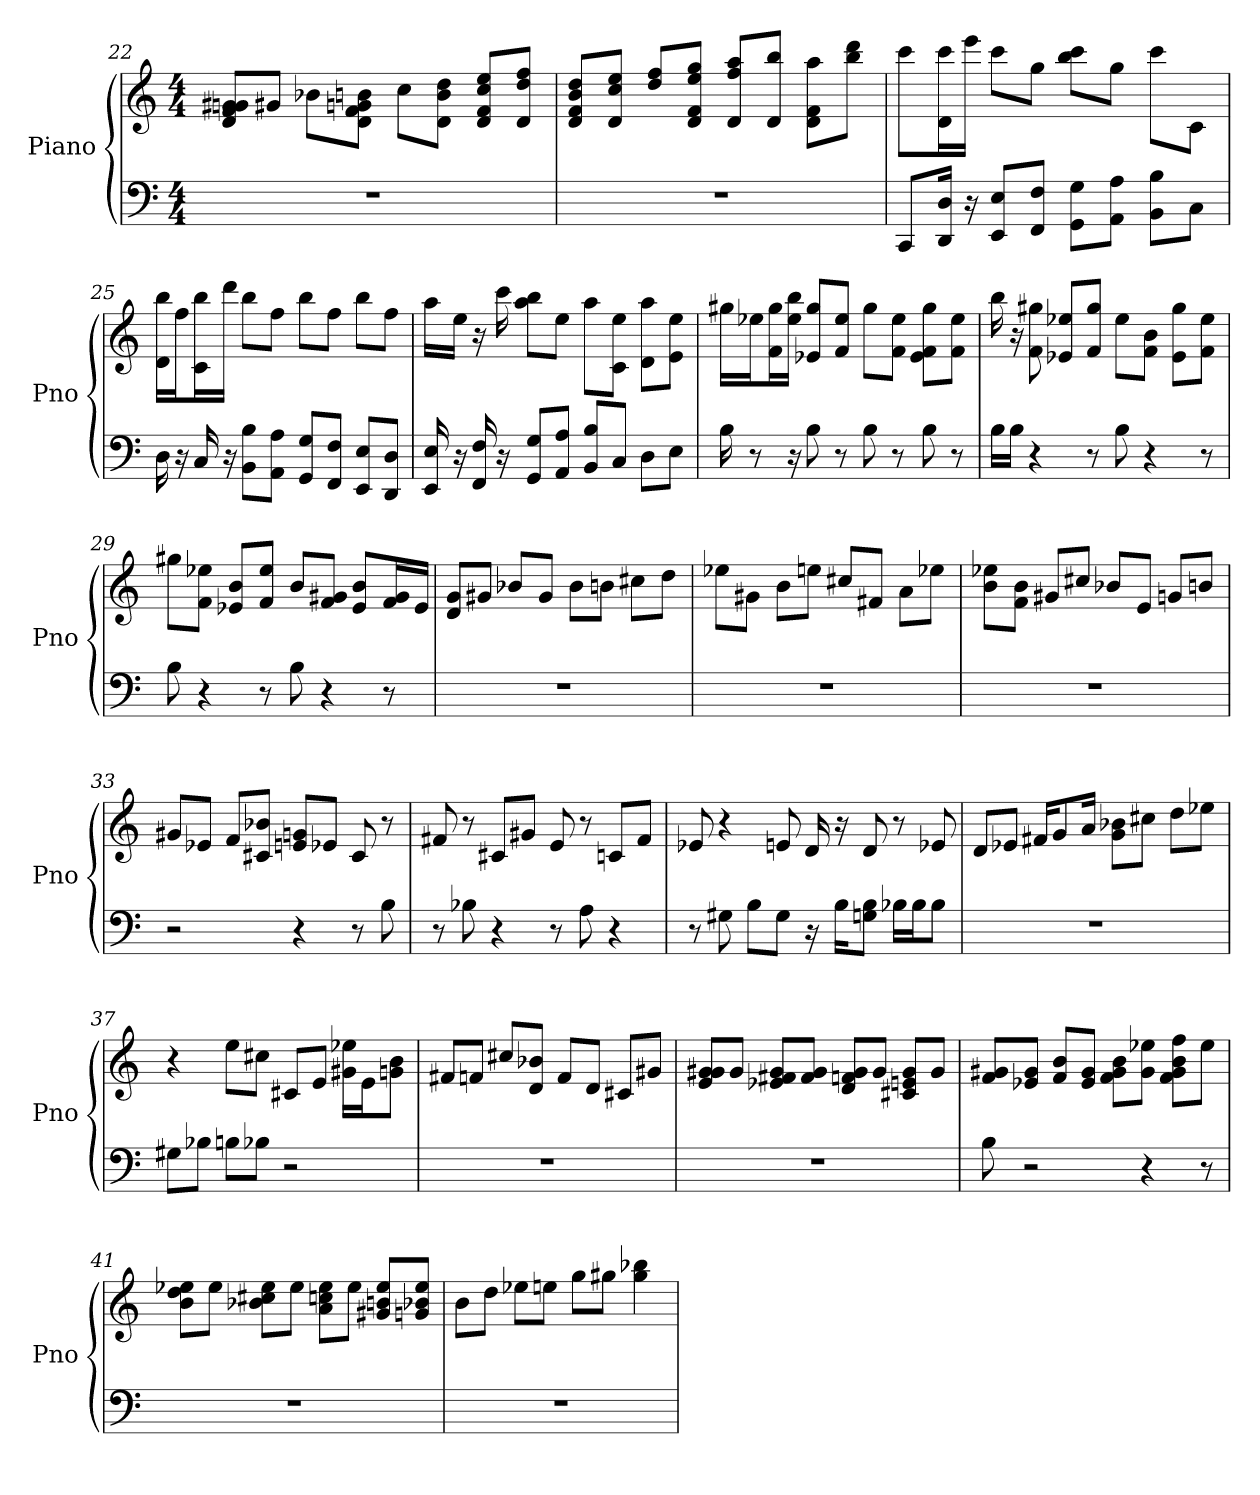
**kern	**kern
*part1	*part1
*staff2	*staff1
*I"Piano	*
*I'Pno	*
*clefF4	*clefG2
*k[]	*k[]
*C:	*C:
*M4/4	*M4/4
=22	=22
1r	8d/ 8f/ 8g#/ 8g/L
.	8g#/J
.	8b-\L
.	8d\ 8g\ 8f\ 8b\J
.	8cc\L
.	8d\ 8dd\ 8b\J
.	8f/ 8ee/ 8cc/ 8d/L
.	8d/ 8ff/ 8dd/J
=23	=23
1r	8f/ 8d/ 8dd/ 8b/L
.	8d/ 8ee/ 8cc/J
.	8dd/ 8ff/L
.	8ee/ 8d/ 8gg/ 8f/J
.	8d/ 8aa/ 8ff/L
.	8bb/ 8d/J
.	8d\ 8f\ 8aa\L
.	8bb\ 8ddd\J
=24	=24
8CC/L	8ccc\L
16D/ 16DD/Jk	16ccc\ 16d\L
16r	16eee\JJ
8EE/ 8E/L	8ccc\L
8F/ 8FF/J	8gg\J
8GG\ 8G\L	8ccc\ 8bb\L
8AA\ 8A\J	8gg\J
8B\ 8BB\L	8ccc\L
8C\J	8c\J
=25	=25
16D	16d\ 16bb\LL
16r	16ff\J
16C	16c\ 16bb\L
16r	16ddd\JJ
8B\ 8BB\L	8bb\L
8AA\ 8A\J	8ff\J
8GG/ 8G/L	8bb\L
8FF/ 8F/J	8ff\J
8E/ 8EE/L	8bb\L
8D/ 8DD/J	8ff\J
=26	=26
16E 16EE	16aa\LL
16r	16ee\JJ
16FF 16F	16r
16r	16ccc
8GG/ 8G/L	8bb\ 8aa\L
8A/ 8AA/J	8ee\J
8BB/ 8B/L	8aa\L
8C/J	8ee\ 8c\J
8D\L	8aa\ 8d\L
8E\J	8e\ 8ee\J
=27	=27
16B	16gg#\LL
8r	16ee-\J
.	16f\ 16gg#\L
16r	16ee-\ 16bb\JJ
8B	8e-/ 8gg#/L
8r	8f/ 8ee-/J
8B	8gg#\L
8r	8f\ 8ee-\J
8B	8f\ 8e-\ 8gg#\L
8r	8f\ 8ee-\J
=28	=28
16B\LL	16bb
16B\JJ	16r
4r	8gg# 8f
.	8e-/ 8ee-/L
8r	8gg#/ 8f/J
8B	8ee-\L
4r	8b\ 8f\J
.	8gg#\ 8e-\L
8r	8f\ 8ee-\J
=29	=29
8B	8gg#\L
4r	8ee-\ 8f\J
.	8e-/ 8b/L
8r	8ee-/ 8f/J
8B	8b/L
4r	8f/ 8g#/J
.	8b/ 8e-/L
8r	16f/ 16g#/L
.	16e-/JJ
=30	=30
1r	8g/ 8d/L
.	8g#/J
.	8b-/L
.	8g#/J
.	8b-\L
.	8b\J
.	8cc#\L
.	8dd\J
=31	=31
1r	8ee-\L
.	8g#\J
.	8b\L
.	8ee\J
.	8cc#/L
.	8f#/J
.	8a\L
.	8ee-\J
=32	=32
1r	8ee-\ 8b\L
.	8b\ 8f\J
.	8g#/L
.	8cc#/J
.	8b-/L
.	8e/J
.	8g/L
.	8b/J
=33	=33
2r	8g#/L
.	8e-/J
.	8f/L
.	8b-/ 8c#/J
4r	8g/ 8e/L
.	8e-/J
8r	8c#
8B	8r
=34	=34
8r	8f#
8B-	8r
4r	8c#/L
.	8g#/J
8r	8e
8A	8r
4r	8c/L
.	8f#/J
=35	=35
8r	8e-
8G#	4r
8B\L	.
8G#\J	8e
16r	16d
16B\KL	16r
8G\ 8B\J	8d
16B-\LL	8r
16B-\J	.
8B-\J	8e-
=36	=36
1r	8d/L
.	8e-/J
.	16f#/KL
.	8g/
.	16a/Jk
.	8b-\ 8g\L
.	8cc#\J
.	8dd\L
.	8ee-\J
=37	=37
8G#\L	4r
8B-\J	.
8B\L	8ee\L
8B-\J	8cc#\J
2r	8c#/L
.	8e/J
.	16ee-\ 16g#\LL
.	16e\J
.	8b\ 8g\J
=38	=38
1r	8f#/L
.	8f/J
.	8cc#/L
.	8b-/ 8d/J
.	8f/L
.	8d/J
.	8c#/L
.	8g#/J
=39	=39
1r	8g/ 8e/ 8g#/L
.	8g#/J
.	8f#/ 8e-/ 8g#/L
.	8f#/ 8g#/J
.	8f/ 8d/ 8g#/L
.	8g#/J
.	8g#/ 8c#/ 8e/L
.	8g#/J
=40	=40
8B	8f/ 8g#/L
2r	8g#/ 8e-/J
.	8f/ 8b/L
.	8g#/ 8e-/J
.	8f\ 8b\ 8g#\L
4r	8g#\ 8ee-\J
.	8f\ 8g#\ 8b\ 8ff\L
8r	8ee-\J
=41	=41
1r	8dd\ 8b\ 8ee-\L
.	8ee-\J
.	8b-\ 8cc#\ 8ee-\L
.	8ee-\J
.	8a\ 8cc\ 8ee-\L
.	8ee-\J
.	8g#/ 8b/ 8ee-/L
.	8ee-/ 8b-/ 8g/J
=42	=42
1r	8b\L
.	8dd\J
.	8ee-\L
.	8ee\J
.	8gg\L
.	8gg#\J
.	4gg# 4bb-
=	=
*-	*-
